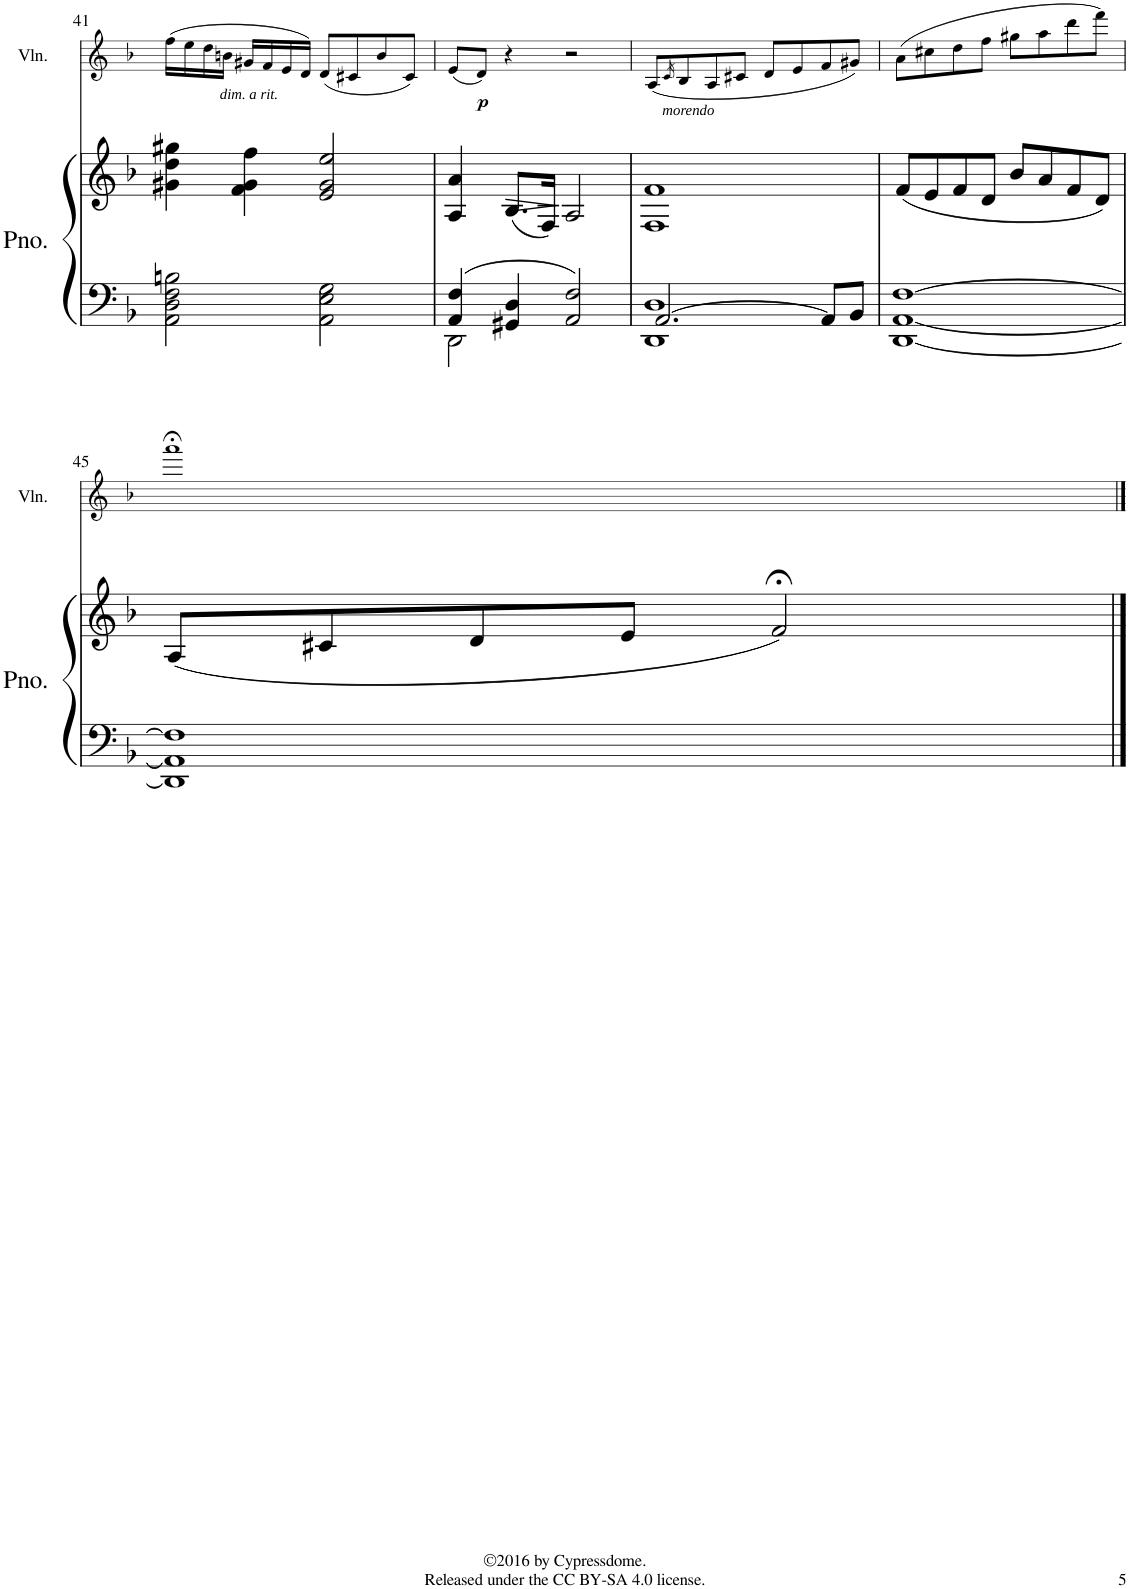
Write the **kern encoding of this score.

**kern	**kern	**dynam	**kern	**dynam
*part2	*part2	*part2	*part1	*part1
*staff3	*staff2	*staff2/3	*staff1	*staff1
*I"Piano	*	*	*I"Violin	*
*I'Pno.	*	*	*I'Vln.	*
!!LO:PB:g=z
*clefF4	*clefG2	*	*clefG2	*
*k[b-]	*k[b-]	*	*k[b-]	*
*M4/4	*M4/4	*	*M4/4	*
=41	=41	=41	=41	=41
2AA\ 2D\ 2F\ 2Bn\	4g#X\ 4dd\ 4gg#X\	.	(16ff\LL	.
.	.	.	16ee\	.
.	.	.	16dd\	.
.	.	.	16bn\JJ	.
!	!	!	!	!LO:DY:b
.	4f\ 4g#\ 4ff\	.	16g#X/LL	other-dynamics
.	.	.	16f/	.
.	.	.	16e/	.
.	.	.	16d/JJ)	.
2AA\ 2E\ 2G\	2e/ 2g#/ 2ee/	.	(8d/L	.
.	.	.	8c#X/	.
.	.	.	8b/	.
.	.	.	8c#/J)	.
=42	=42	=42	=42	=42
*^	*	*	*	*
4AA/ 4F/	2DD\	4A/ 4a/	.	(8e/L	.
!	!	!	!	!	!LO:DY:b
.	.	.	.	8d/J)	p
!	!	!	!LO:HP:b	!	!
4GG#X/ 4D/	.	(8.B-/L	>	4r	.
.	.	16F/Jk)	.	.	.
2AA/ 2F/	2ryy	2A/	]	2r	.
=43	=43	=43	=43	=43	=43
[2.AA/	1DD 1D	1F 1f	.	(8A/L	.
.	.	.	.	16qc/	.
!	!	!	!	!	!LO:DY:b
.	.	.	.	8B-/	other-dynamics
.	.	.	.	8A/	.
.	.	.	.	8c#X/J	.
.	.	.	.	8d/L	.
.	.	.	.	8e/	.
8AA/L]	.	.	.	8f/	.
8BB-/J	.	.	.	8g#X/J)	.
*v	*v	*	*	*	*
=44	=44	=44	=44	=44
[1DD [1AA [1F	(8f/L	.	(8a\L	.
.	8e/	.	8cc#X\	.
.	8f/	.	8dd\	.
.	8d/J	.	8ff\J	.
.	8b-/L	.	8gg#X\L	.
.	8a/	.	8aa\	.
.	8f/	.	8ddd\	.
.	8d/J)	.	8fff\J)	.
!!LO:LB:g=z
=45	=45	=45	=45	=45
1DD] 1AA] 1F]	(8A/L	.	1aaa;<	.
.	8c#X/	.	.	.
.	8d/	.	.	.
.	8e/J	.	.	.
.	2f;</)	.	.	.
==	==	==	==	==
*-	*-	*-	*-	*-
